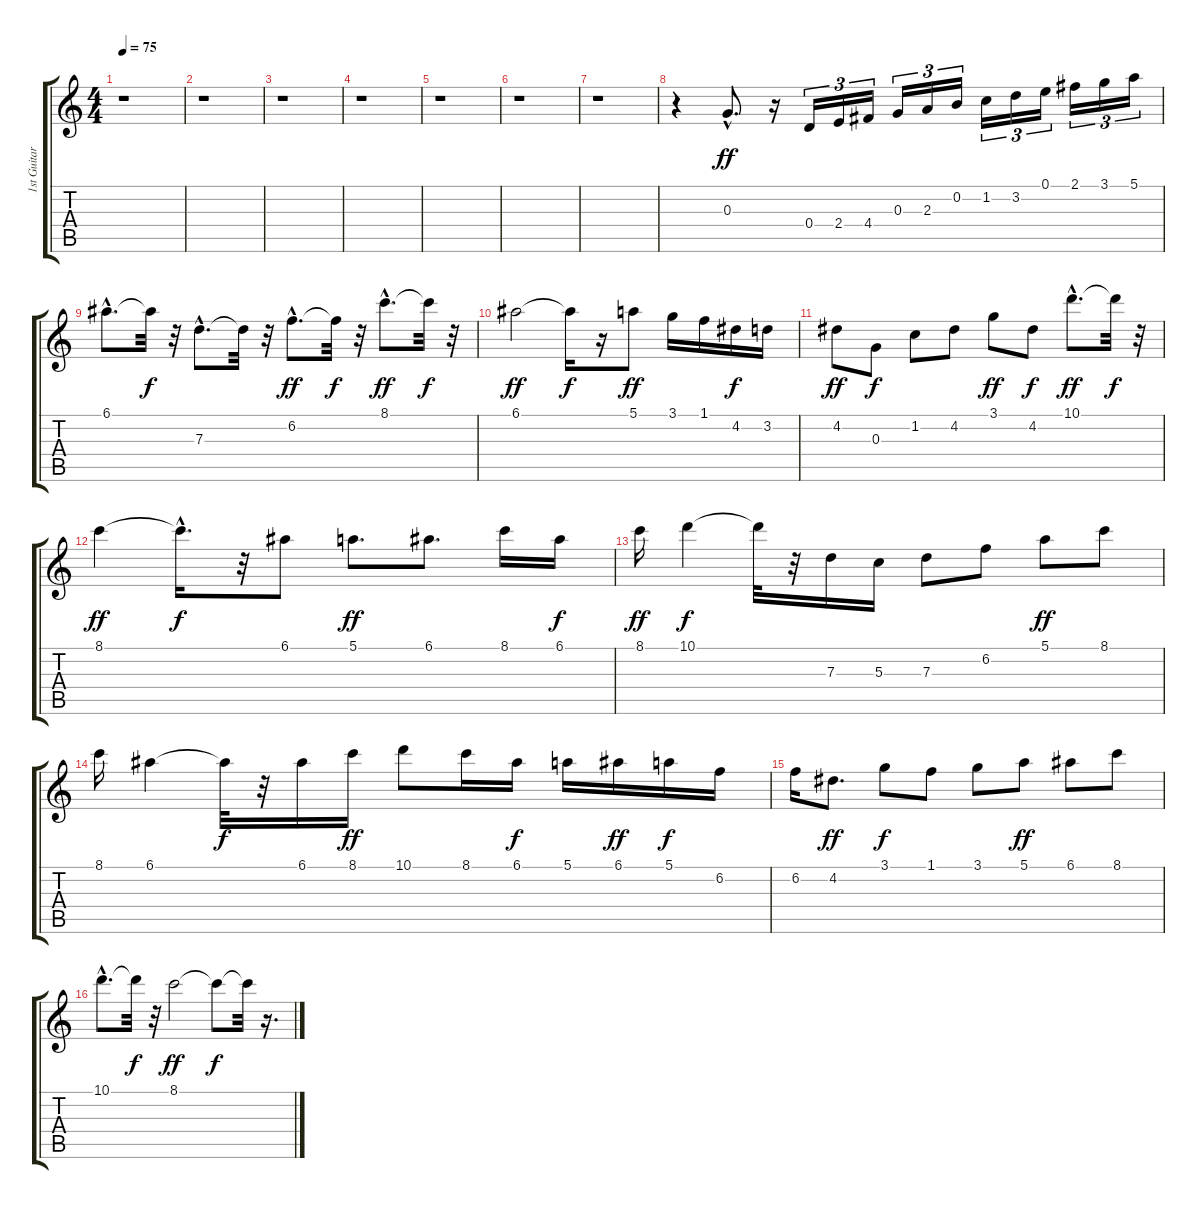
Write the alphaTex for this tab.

\track ("1st Guitar" "1st Guitar") {instrument acousticguitarsteel}
\staff {score tabs}
\tuning (E4 B3 G3 D3 A2 E2) {hide}
\ts (4 4)
\tempo 75
\clef g2
\ks c
r.1{dy mf} |
r.1 |
r.1 |
r.1 |
r.1 |
r.1 |
r.1 |
r.4 0.3{hac}.8{d dy ff volume 13 balance 6 instrument distortionguitar} r.16 0.4.16{tu (3 2)} 2.4.16{tu (3 2)} 4.4.16{tu (3 2)} 0.3.16{tu (3 2)} 2.3.16{tu (3 2)} 0.2.16{tu (3 2)} 1.2.16{tu (3 2)} 3.2.16{tu (3 2)} 0.1.16{tu (3 2)} 2.1.16{tu (3 2)} 3.1.16{tu (3 2)} 5.1.16{tu (3 2)} |
6.1{hac}.8{d} 6.1{t}.32{dy f} r.32 7.3{hac}.8{d} 7.3{t}.32 r.32 6.2{hac}.8{d dy ff} 6.2{t}.32{dy f} r.32 8.1{hac}.8{d dy ff} 8.1{t}.32{dy f} r.32 |
6.1.2{dy ff} 6.1{t}.16{dy f} r.16 5.1.8{dy ff} 3.1.16 1.1.16 4.2.16{dy f} 3.2.16 |
4.2.8{dy ff} 0.3.8{dy f} 1.2.8 4.2.8 3.1.8{dy ff} 4.2.8{dy f} 10.1{hac}.8{d dy ff} 10.1{t}.32{dy f} r.32 |
8.1.4{dy ff} 8.1{hac t}.16{d dy f} r.32 6.1.8 5.1.8{d dy ff} 6.1.8{d} 8.1.16 6.1.16{dy f} |
8.1.16{dy ff} 10.1.4{dy f} 10.1{t}.32 r.32 7.3.16 5.3.16 7.3.8 6.2.8 5.1.8{dy ff} 8.1.8 |
8.1.16 6.1.4 6.1{t}.32{dy f} r.32 6.1.16 8.1.16{dy ff} 10.1.8 8.1.16 6.1.16{dy f} 5.1.16 6.1.16{dy ff} 5.1.16{dy f} 6.2.16 |
6.2.16 4.2.8{d dy ff} 3.1.8{dy f} 1.1.8 3.1.8 5.1.8{dy ff} 6.1.8 8.1.8 |
10.1{hac}.8{d} 10.1{t}.32{dy f} r.32 8.1.2{dy ff} 8.1{t}.8{dy f} 8.1{t}.32 r.16{d}
